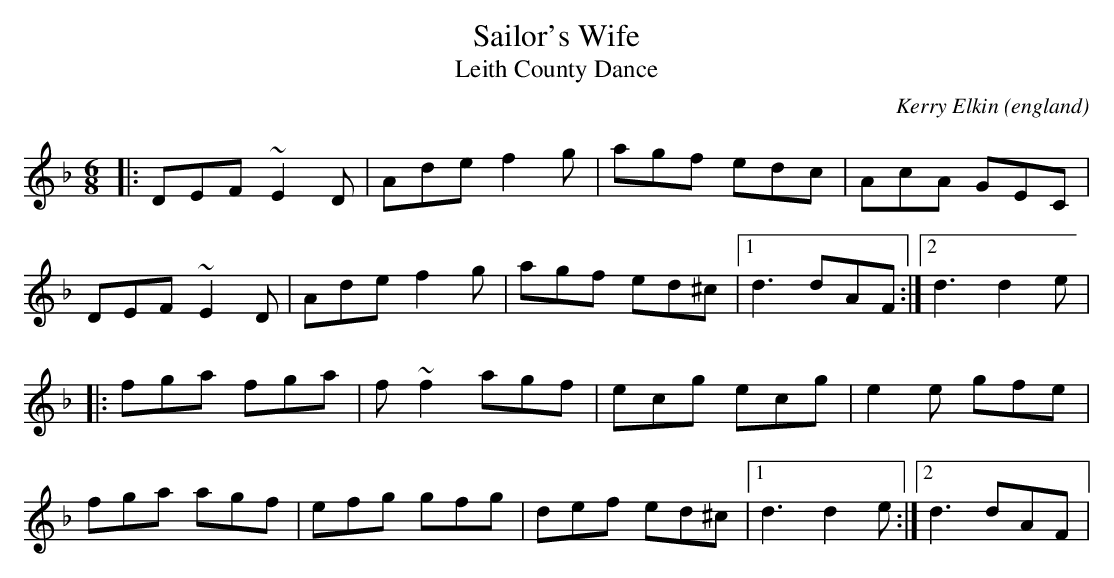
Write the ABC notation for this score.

X:1
T:Sailor's Wife
T:Leith County Dance
O:england
C:Kerry Elkin
M:6/8
L:1/8
K:Dm
|:DEF ~E2D|Ade f2g|agf edc|AcA GEC|
DEF ~E2D|Ade f2g|agf ed^c|1 d3 dAF:|2 d3 d2e|
|:fga fga|f~f2 agf|ecg ecg|e2e gfe|
fga agf|efg gfg|def ed^c|1 d3 d2e:|2 d3 dAF|
